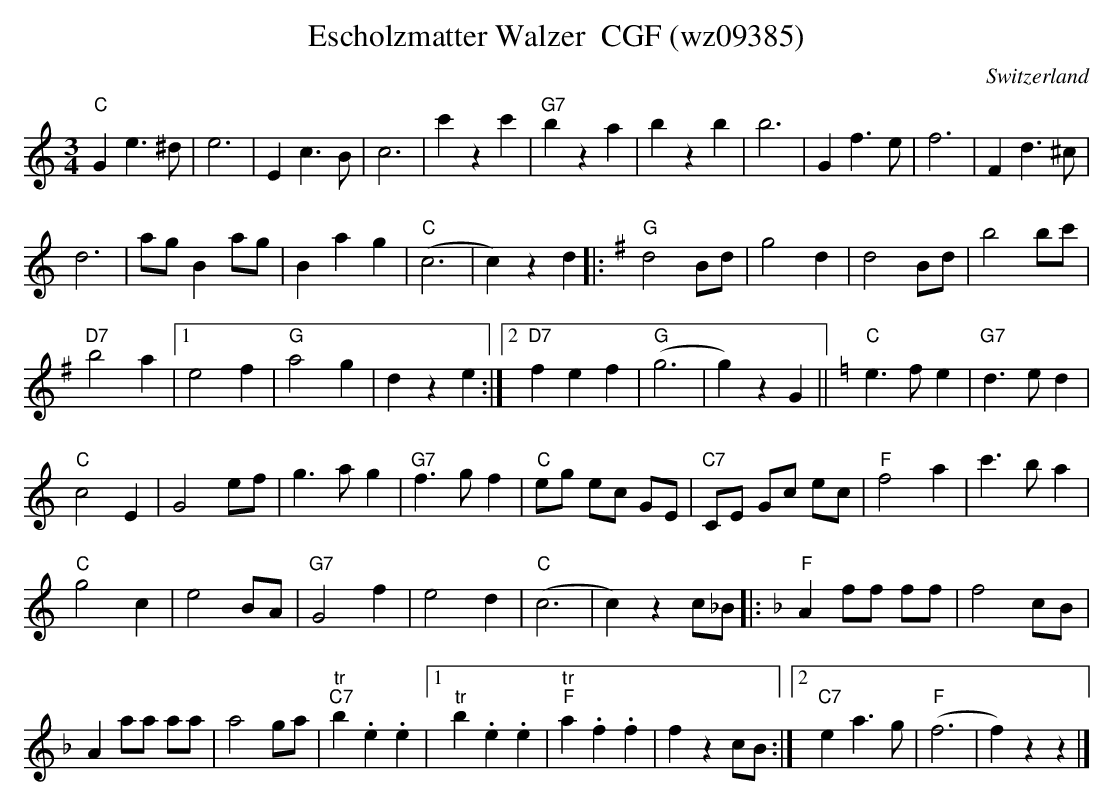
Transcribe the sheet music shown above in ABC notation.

X:1
T:Escholzmatter Walzer  CGF (wz09385)
M:3/4
L:1/4
O:Switzerland
K:C major
"C"Ge>^d | e3 | Ec>B | c3 | c'zc' | "G7"bza | bzb | b3 | Gf>e | f3 | Fd>^c |
d3 | a/g/ B a/g/ | Bag | ("C"c3 | c)zd |: [K:G] "G"d2 B/d/ | g2d | d2 B/d/ | b2 b/c'/ |
"D7"b2a |1 e2f | "G"a2g | dze :|2 "D7"fef | ("G"g3 | g)zG || [K:C] "C"e>fe | "G7"d>ed |
"C"c2E | G2 e/f/ | g>ag | "G7"f>gf | "C"e/g/ e/c/ G/E/ | "C7"C/E/ G/c/ e/c/ | "F"f2a | c'>ba |
"C"g2c | e2 B/A/ | "G7"G2f | e2d | ("C"c3 | c)z c/_B/ |: [K:F] "F"A f/f/ f/f/ | f2 c/B/ |
A a/a/ a/a/ | a2 g/a/  | "tr""C7"b .e.e |1 "tr"b .e.e | "tr""F"a .f.f | fz c/B/ :|2 "C7"ea>g | ("F"f3 | f)zz |]
